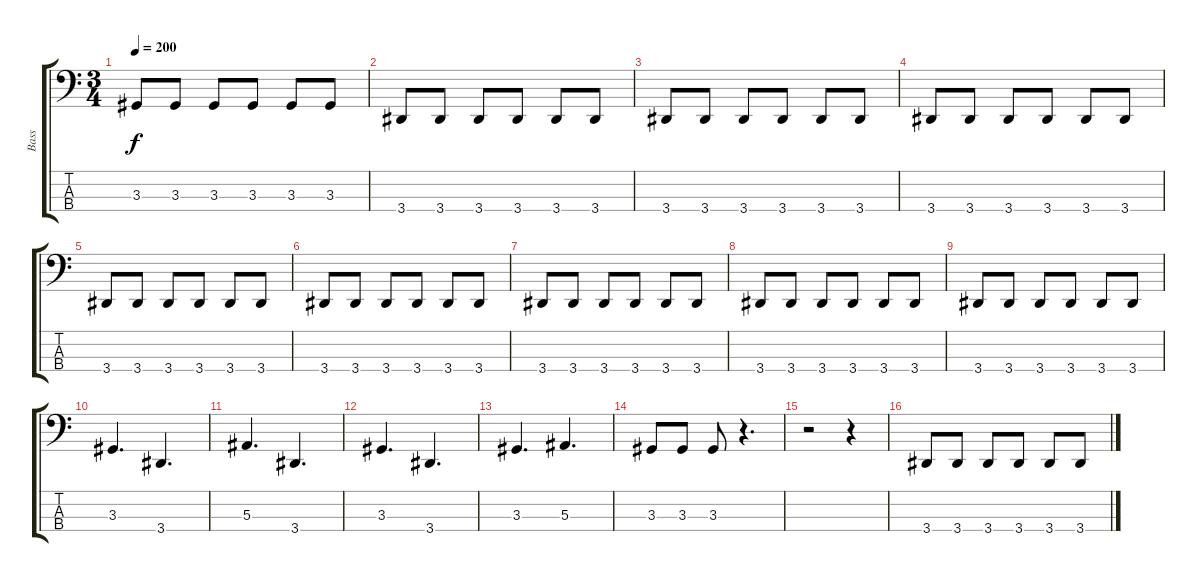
\track ("Bass" "Bass") {instrument electricbassfinger}
\staff {score tabs}
\tuning (Eb2 Bb1 F1 C1) {hide}
\ts (3 4)
\tempo 200
\clef f4
\ks c
3.3.8{dy f} 3.3.8 3.3.8 3.3.8 3.3.8 3.3.8 |
3.4.8 3.4.8 3.4.8 3.4.8 3.4.8 3.4.8 |
3.4.8 3.4.8 3.4.8 3.4.8 3.4.8 3.4.8 |
3.4.8 3.4.8 3.4.8 3.4.8 3.4.8 3.4.8 |
3.4.8 3.4.8 3.4.8 3.4.8 3.4.8 3.4.8 |
3.4.8 3.4.8 3.4.8 3.4.8 3.4.8 3.4.8 |
3.4.8 3.4.8 3.4.8 3.4.8 3.4.8 3.4.8 |
3.4.8 3.4.8 3.4.8 3.4.8 3.4.8 3.4.8 |
3.4.8 3.4.8 3.4.8 3.4.8 3.4.8 3.4.8 |
3.3.4{d} 3.4.4{d} |
5.3.4{d} 3.4.4{d} |
3.3.4{d} 3.4.4{d} |
3.3.4{d} 5.3.4{d} |
3.3.8 3.3.8 3.3.8 r.4{d} |
r.2 r.4 |
3.4.8 3.4.8 3.4.8 3.4.8 3.4.8 3.4.8
